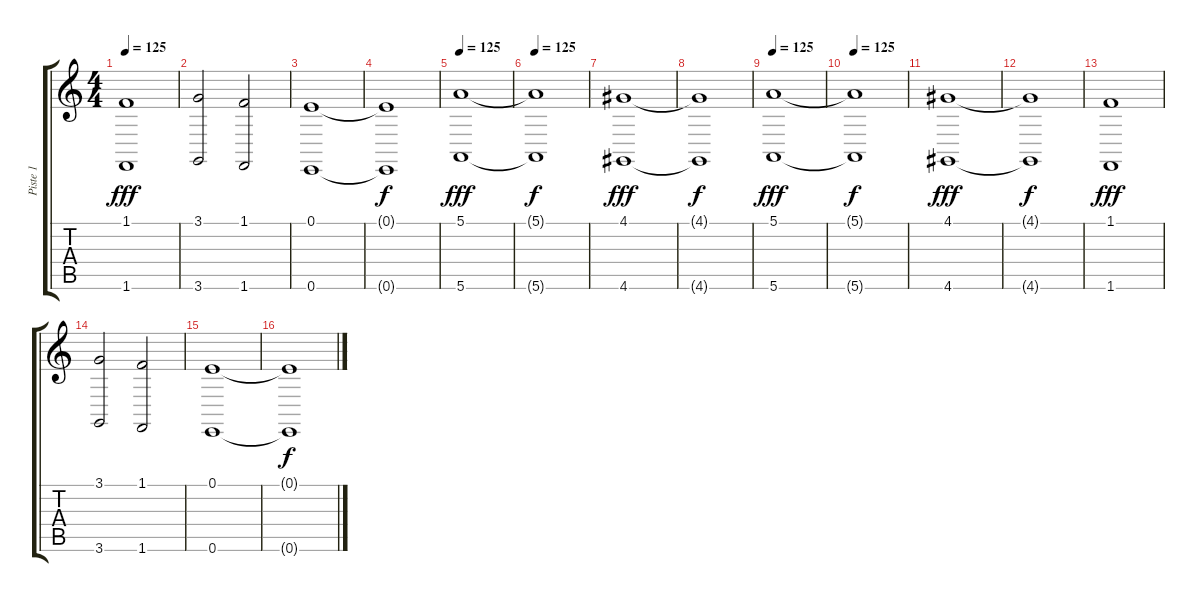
\track ("Piste 1" "Piste 1") {instrument choiraahs}
\staff {score tabs}
\tuning (E4 B3 G3 D3 A2 E2) {hide}
\ts (4 4)
\tempo 125
\clef g2
\ks c
(1.1 1.6).1{dy fff} |
(3.1 3.6).2 (1.1 1.6).2 |
(0.1 0.6).1 |
(0.1{t} 0.6{t}).1{dy f} |
\tempo 125
(5.1 5.6).1{dy fff} |
\tempo 125
(5.1{t} 5.6{t}).1{dy f} |
(4.1 4.6).1{dy fff} |
(4.1{t} 4.6{t}).1{dy f} |
\tempo 125
(5.1 5.6).1{dy fff} |
\tempo 125
(5.1{t} 5.6{t}).1{dy f} |
(4.1 4.6).1{dy fff} |
(4.1{t} 4.6{t}).1{dy f} |
(1.1 1.6).1{dy fff} |
(3.1 3.6).2 (1.1 1.6).2 |
(0.1 0.6).1 |
(0.1{t} 0.6{t}).1{dy f}
